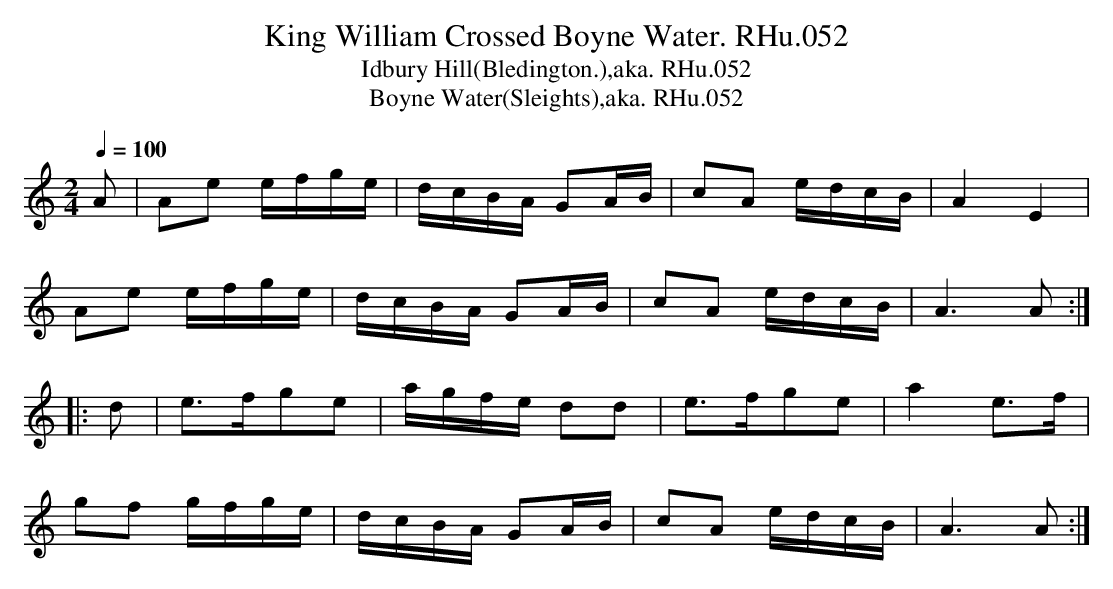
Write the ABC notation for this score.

X:1
T:King William Crossed Boyne Water. RHu.052
T:Idbury Hill(Bledington.),aka. RHu.052
T:Boyne Water(Sleights),aka. RHu.052
M:2/4
L:1/8
Q:1/4=100
K:Am
A|Ae e/f/g/e/|d/c/B/A/ GA/B/|cA e/d/c/B/|A2E2|
Ae e/f/g/e/|d/c/B/A/ GA/B/|cA e/d/c/B/|A3A:|
|:d|e>fge|a/g/f/e/ dd|e>fge|a2e>f|
gf g/f/g/e/|d/c/B/A/ GA/B/|cA e/d/c/B/|A3A:|
